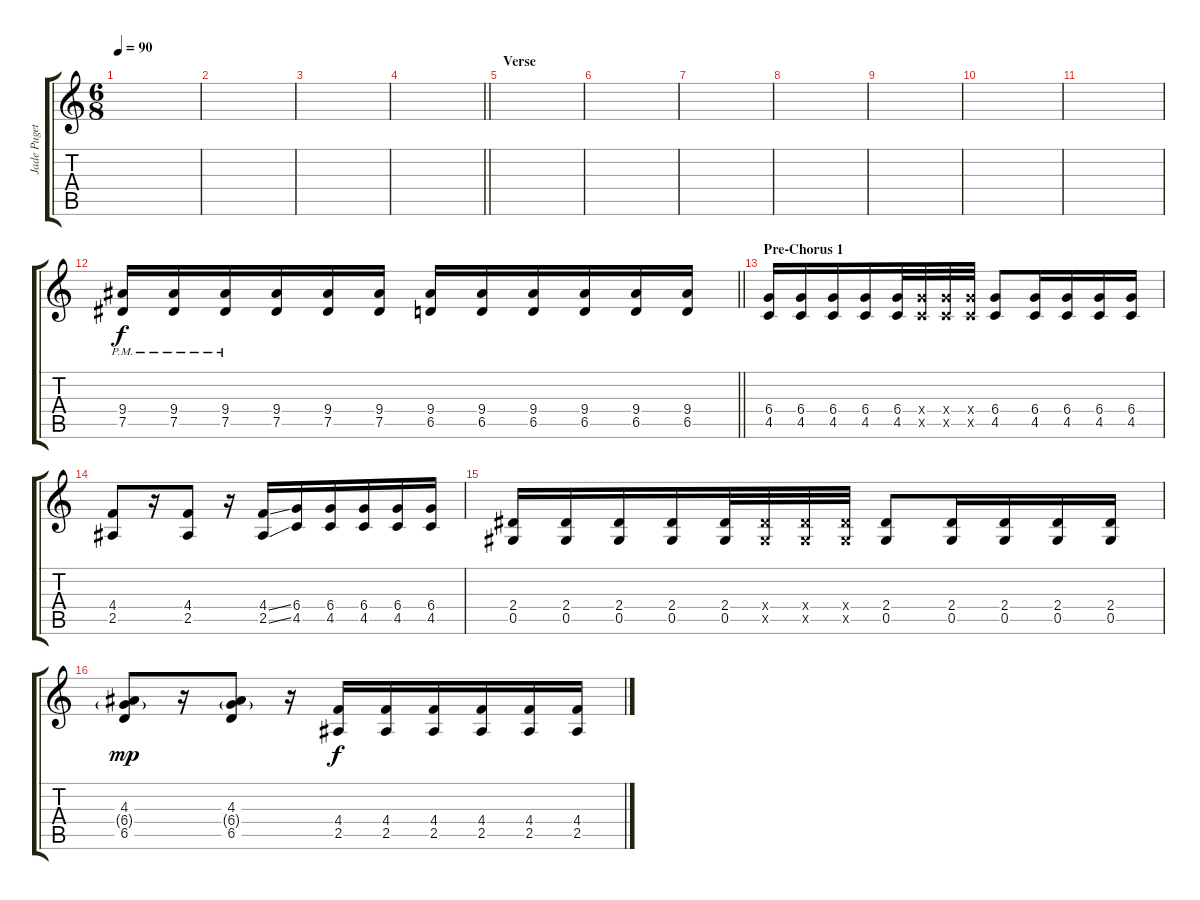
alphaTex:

\track ("Jade Puget" "Jade Puget") {instrument overdrivenguitar}
\staff {score tabs}
\tuning (Eb4 Bb3 Gb3 Db3 Ab2 Eb2) {hide}
\ts (6 8)
\tempo 90
\clef g2
\ks c
|
|
|
\barLineRight lightlight
|
\section ("" "Verse")
|
|
|
|
|
|
|
\barLineRight lightlight
(9.4{pm} 7.5{pm}).16 (9.4{pm} 7.5{pm}).16 (9.4{pm} 7.5{pm}).16 (9.4 7.5).16 (9.4 7.5).16 (9.4 7.5).16 (9.4 6.5).16 (9.4 6.5).16 (9.4 6.5).16 (9.4 6.5).16 (9.4 6.5).16 (9.4 6.5).16 |
\section ("" "Pre-Chorus 1")
(6.4 4.5).16 (6.4 4.5).16 (6.4 4.5).16 (6.4 4.5).16 (6.4 4.5).32 (6.4{x} 4.5{x}).32 (6.4{x} 4.5{x}).32 (6.4{x} 4.5{x}).32 (6.4 4.5).8 (6.4 4.5).16 (6.4 4.5).16 (6.4 4.5).16 (6.4 4.5).16 |
(4.4 2.5).8 r.16 (4.4 2.5).8 r.16 (4.4{ss} 2.5{ss}).16 (6.4 4.5).16 (6.4 4.5).16 (6.4 4.5).16 (6.4 4.5).16 (6.4 4.5).16 |
(2.4 0.5).16 (2.4 0.5).16 (2.4 0.5).16 (2.4 0.5).16 (2.4 0.5).32 (2.4{x} 0.5{x}).32 (2.4{x} 0.5{x}).32 (2.4{x} 0.5{x}).32 (2.4 0.5).8 (2.4 0.5).16 (2.4 0.5).16 (2.4 0.5).16 (2.4 0.5).16 |
(4.3 6.4{g} 6.5).8{dy mp} r.16 (4.3 6.4{g} 6.5).8 r.16 (4.4 2.5).16{dy f} (4.4 2.5).16 (4.4 2.5).16 (4.4 2.5).16 (4.4 2.5).16 (4.4 2.5).16
